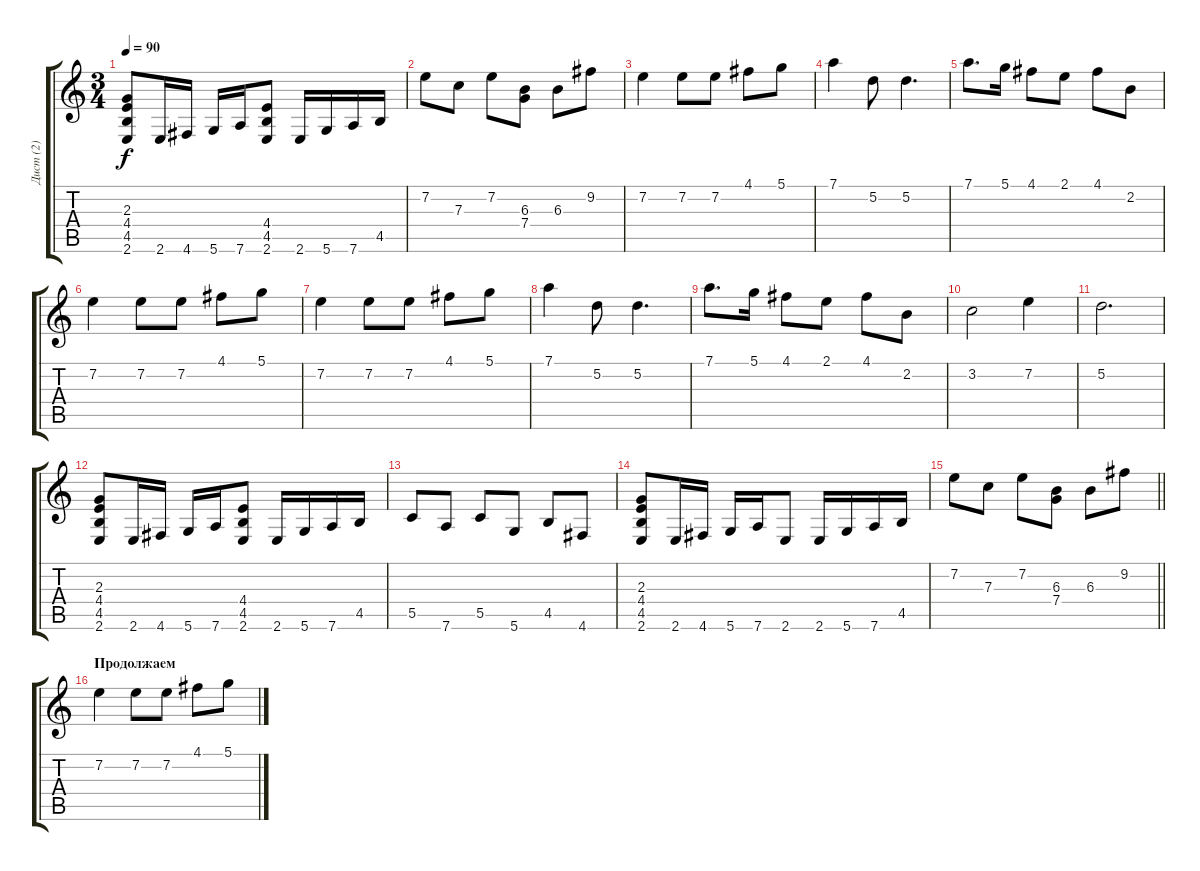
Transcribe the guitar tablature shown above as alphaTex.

\track ("Дист (2)" "Дист (2)") {instrument distortionguitar}
\staff {score tabs}
\tuning (D4 A3 F3 C3 G2 D2) {hide}
\ts (3 4)
\tempo 90
\clef g2
\ks c
(2.3 4.4 4.5 2.6).8{dy f} 2.6.16 4.6.16 5.6.16 7.6.16 (4.4 4.5 2.6).8 2.6.16 5.6.16 7.6.16 4.5.16 |
7.2.8 7.3.8 7.2.8 (6.3 7.4).8 6.3.8 9.2.8 |
7.2.4 7.2.8 7.2.8 4.1.8 5.1.8 |
7.1.4 5.2.8 5.2.4{d} |
7.1.8{d} 5.1.16 4.1.8 2.1.8 4.1.8 2.2.8 |
7.2.4 7.2.8 7.2.8 4.1.8 5.1.8 |
7.2.4 7.2.8 7.2.8 4.1.8 5.1.8 |
7.1.4 5.2.8 5.2.4{d} |
7.1.8{d} 5.1.16 4.1.8 2.1.8 4.1.8 2.2.8 |
3.2.2 7.2.4 |
5.2.2{d} |
(2.3 4.4 4.5 2.6).8 2.6.16 4.6.16 5.6.16 7.6.16 (4.4 4.5 2.6).8 2.6.16 5.6.16 7.6.16 4.5.16 |
5.5.8 7.6.8 5.5.8 5.6.8 4.5.8 4.6.8 |
(2.3 4.4 4.5 2.6).8 2.6.16 4.6.16 5.6.16 7.6.16 2.6.8 2.6.16 5.6.16 7.6.16 4.5.16 |
\barLineRight lightlight
7.2.8 7.3.8 7.2.8 (6.3 7.4).8 6.3.8 9.2.8 |
\section ("" "Продолжаем")
7.2.4 7.2.8 7.2.8 4.1.8 5.1.8
